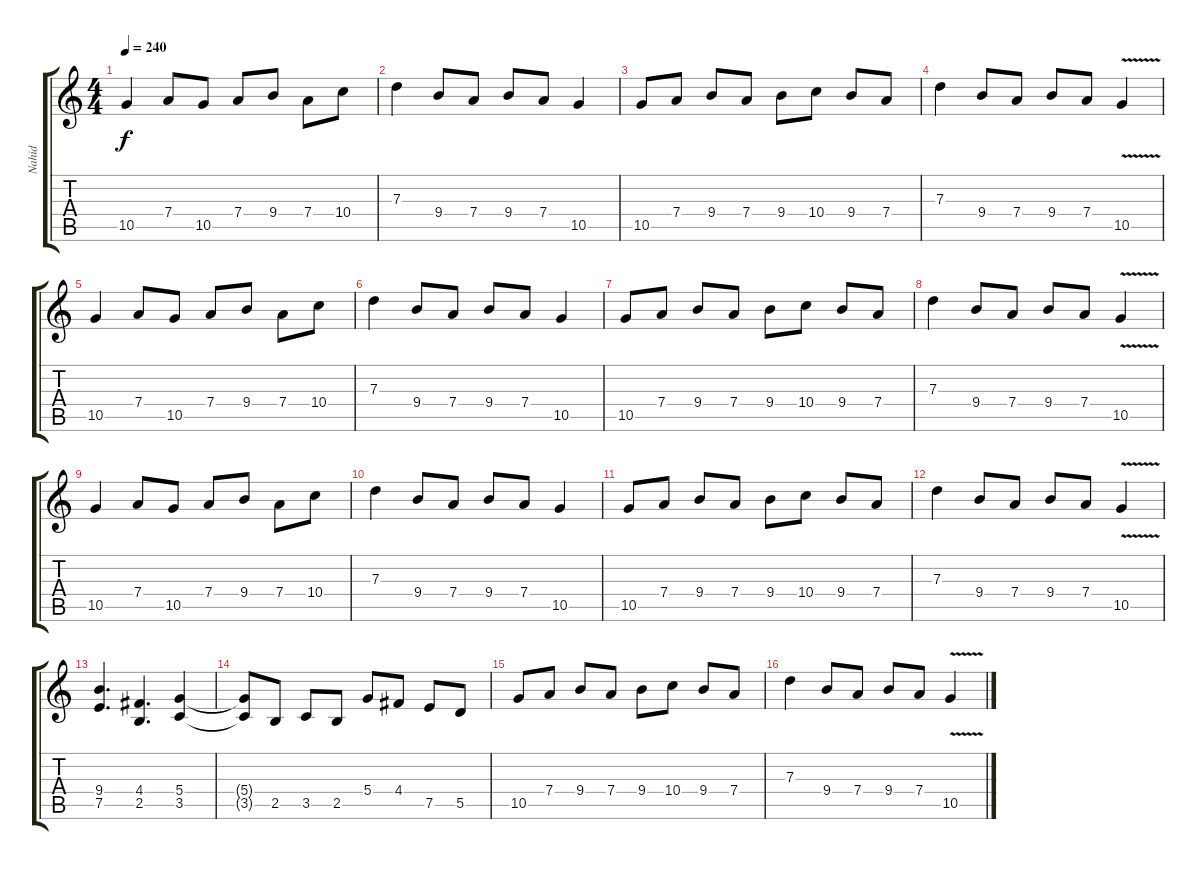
\track ("Nahid" "Nahid") {instrument distortionguitar}
\staff {score tabs}
\tuning (E4 B3 G3 D3 A2 E2) {hide}
\ts (4 4)
\tempo 240
\clef g2
\ks c
10.5.4{dy f} 7.4.8 10.5.8 7.4.8 9.4.8 7.4.8 10.4.8 |
7.3.4 9.4.8 7.4.8 9.4.8 7.4.8 10.5.4 |
10.5.8 7.4.8 9.4.8 7.4.8 9.4.8 10.4.8 9.4.8 7.4.8 |
7.3.4 9.4.8 7.4.8 9.4.8 7.4.8 10.5{v}.4 |
10.5.4 7.4.8 10.5.8 7.4.8 9.4.8 7.4.8 10.4.8 |
7.3.4 9.4.8 7.4.8 9.4.8 7.4.8 10.5.4 |
10.5.8 7.4.8 9.4.8 7.4.8 9.4.8 10.4.8 9.4.8 7.4.8 |
7.3.4 9.4.8 7.4.8 9.4.8 7.4.8 10.5{v}.4 |
10.5.4 7.4.8 10.5.8 7.4.8 9.4.8 7.4.8 10.4.8 |
7.3.4 9.4.8 7.4.8 9.4.8 7.4.8 10.5.4 |
10.5.8 7.4.8 9.4.8 7.4.8 9.4.8 10.4.8 9.4.8 7.4.8 |
7.3.4 9.4.8 7.4.8 9.4.8 7.4.8 10.5{v}.4 |
(9.4 7.5).4{d} (4.4 2.5).4{d} (5.4 3.5).4 |
(5.4{t} 3.5{t}).8 2.5.8 3.5.8 2.5.8 5.4.8 4.4.8 7.5.8 5.5.8 |
10.5.8 7.4.8 9.4.8 7.4.8 9.4.8 10.4.8 9.4.8 7.4.8 |
7.3.4 9.4.8 7.4.8 9.4.8 7.4.8 10.5{v}.4
